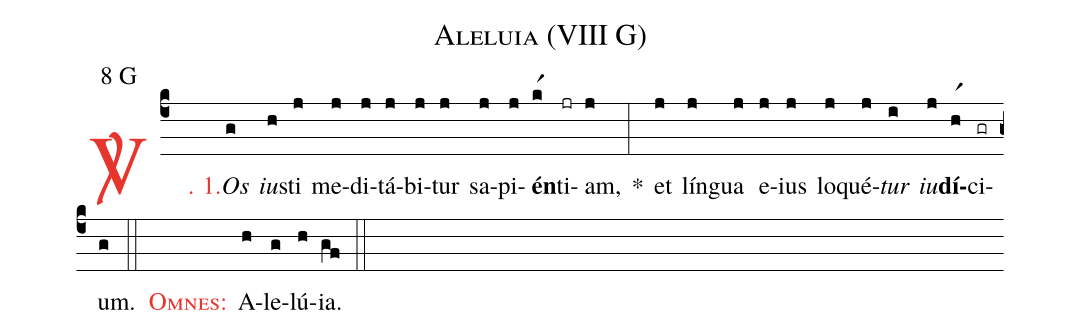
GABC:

name: Aleluia (VIII G);
mode: 8;
mode-differentia: G;
%%
(c4)

<c><sp>V/</sp>. 1.</c>() <i>Os</i>(g) <i>iu</i>(h)sti(j) me(j)di(j)tá(j)bi(j)tur(j) sa(j)pi(j)<b>én</b>(kr1)ti(jr)am,(j) *(:) et(j) lín(j)gua(j) e(j)ius(j) lo(j)qué(j)<i>tur</i>(i) <i>iu</i>(j)<b>dí</b>(hr1)ci(gr)um.(g)

(::)

<nlba><c><sc>Omnes</sc>:</c>() A</nlba>(h)le(g)lú(h)ia.(gf)

(::)
